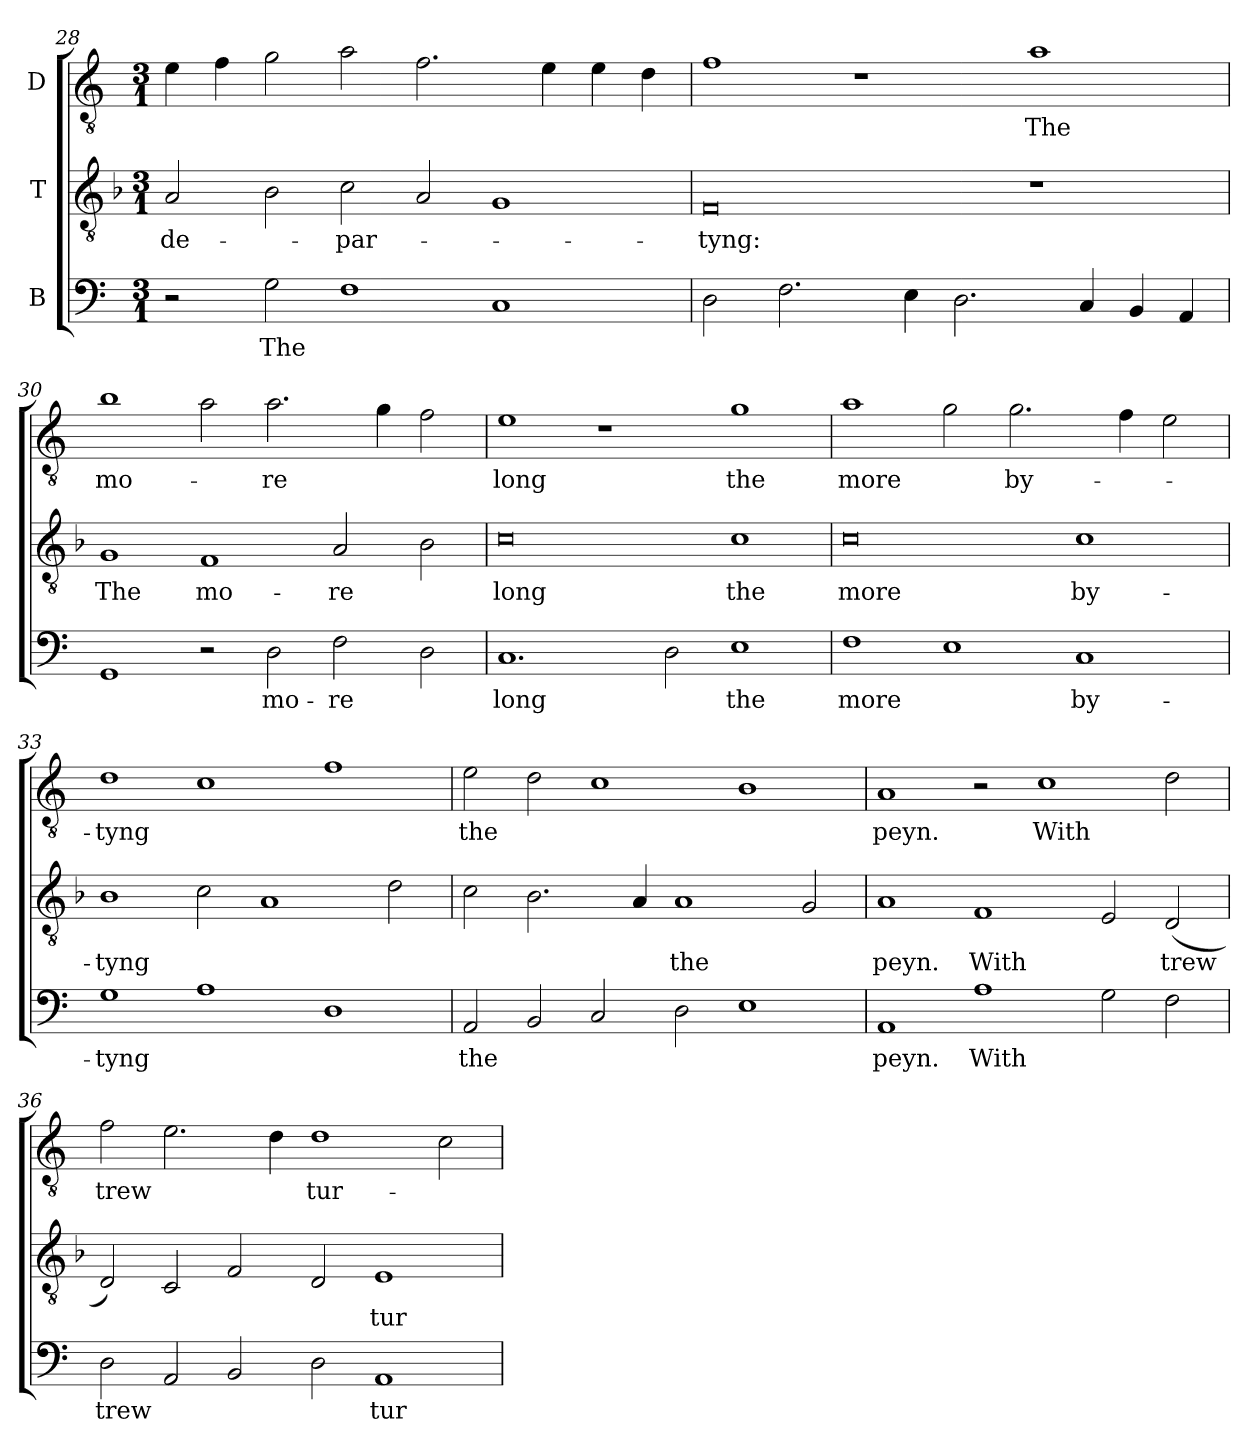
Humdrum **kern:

**kern	**text	**kern	**text	**kern	**text
*part3	*part3	*part2	*part2	*part1	*part1
*staff3	*staff3	*staff2	*staff2	*staff1	*staff1
*I"B	*	*I"T	*	*I"D	*
*clefF4	*	*clefGv2	*	*clefGv2	*
*	*	*ITrd7c12	*	*ITrd7c12	*
*k[]	*	*k[b-]	*	*k[]	*
*C:	*	*F:	*	*C:	*
*M3/1	*	*M3/1	*	*M3/1	*
=28	=28	=28	=28	=28	=28
!	!	!	!LO:LY:b:color=#000000	!	!
2r	.	2AAi/	de-	4Ei\	.
.	.	.	.	4Fi\	.
!	!LO:LY:b:color=#000000	!	!	!	!
2Gi\	The	2BB-i\	.	2Gi\	.
!	!	!	!LO:LY:b:color=#000000	!	!
1Fi\	.	2Ci\	-par-	2Ai\	.
.	.	2AAi/	.	2.Fi\	.
1Ci/	.	1GGi/	.	.	.
.	.	.	.	4Ei\	.
.	.	.	.	4Ei\	.
.	.	.	.	4Di\	.
=29	=29	=29	=29	=29	=29
!	!	!	!LO:LY:b:color=#000000	!	!
2Di\	.	0FFi/	-tyng:	1Fi\	.
2.Fi\	.	.	.	.	.
.	.	.	.	1r	.
4Ei\	.	.	.	.	.
2.Di\	.	.	.	.	.
!	!	!	!	!	!LO:LY:b:color=#000000
.	.	1r	.	1Ai\	The
4Ci/	.	.	.	.	.
4BBi/	.	.	.	.	.
4AAi/	.	.	.	.	.
=30	=30	=30	=30	=30	=30
!	!	!	!LO:LY:b:color=#000000	!	!
!	!	!	!	!	!LO:LY:b:color=#000000
1GGi/	.	1GGi/	The	1Bi\	mo-
!	!	!	!LO:LY:b:color=#000000	!	!
2r	.	1FFi/	mo-	2Ai\	.
!	!LO:LY:b:color=#000000	!	!	!	!
!	!	!	!	!	!LO:LY:b:color=#000000
2Di\	mo-	.	.	2.Ai\	-re
!	!LO:LY:b:color=#000000	!	!	!	!
!	!	!	!LO:LY:b:color=#000000	!	!
2Fi\	-re	2AAi/	-re	.	.
.	.	.	.	4Gi\	.
2Di\	.	2BB-i\	.	2Fi\	.
!!LO:LB:g=z
=31	=31	=31	=31	=31	=31
!	!LO:LY:b:color=#000000	!	!	!	!
!	!	!	!LO:LY:b:color=#000000	!	!
!	!	!	!	!	!LO:LY:b:color=#000000
1.Ci/	long	0Ci\	long	1Ei\	long
.	.	.	.	1r	.
2Di\	.	.	.	.	.
!	!LO:LY:b:color=#000000	!	!	!	!
!	!	!	!LO:LY:b:color=#000000	!	!
!	!	!	!	!	!LO:LY:b:color=#000000
1Ei\	the	1Ci\	the	1Gi\	the
=32	=32	=32	=32	=32	=32
!	!LO:LY:b:color=#000000	!	!	!	!
!	!	!	!LO:LY:b:color=#000000	!	!
!	!	!	!	!	!LO:LY:b:color=#000000
1Fi\	more	0Ci\	more	1Ai\	more
1Ei\	.	.	.	2Gi\	.
!	!	!	!	!	!LO:LY:b:color=#000000
.	.	.	.	2.Gi\	by-
!	!LO:LY:b:color=#000000	!	!	!	!
!	!	!	!LO:LY:b:color=#000000	!	!
1Ci/	by-	1Ci\	by-	.	.
.	.	.	.	4Fi\	.
.	.	.	.	2Ei\	.
=33	=33	=33	=33	=33	=33
!	!LO:LY:b:color=#000000	!	!	!	!
!	!	!	!LO:LY:b:color=#000000	!	!
!	!	!	!	!	!LO:LY:b:color=#000000
1Gi\	-tyng	1BB-i/	-tyng	1Di\	-tyng
1Ai\	.	2Ci\	.	1Ci\	.
.	.	1AAi/	.	.	.
1Di/	.	.	.	1Fi\	.
.	.	2Di\	.	.	.
=34	=34	=34	=34	=34	=34
!	!LO:LY:b:color=#000000	!	!	!	!
!	!	!	!	!	!LO:LY:b:color=#000000
2AAi/	the	2Ci\	.	2Ei\	the
2BBi/	.	2.BB-i\	.	2Di\	.
2Ci/	.	.	.	1Ci\	.
.	.	4AAi/	.	.	.
!	!	!	!LO:LY:b:color=#000000	!	!
2Di\	.	1AAi/	the	.	.
1Ei\	.	.	.	1BBi/	.
.	.	2GGi/	.	.	.
=35	=35	=35	=35	=35	=35
!	!LO:LY:b:color=#000000	!	!	!	!
!	!	!	!LO:LY:b:color=#000000	!	!
!	!	!	!	!	!LO:LY:b:color=#000000
1AAi/	peyn.	1AAi/	peyn.	1AAi/	peyn.
!	!LO:LY:b:color=#000000	!	!	!	!
!	!	!	!LO:LY:b:color=#000000	!	!
1Ai\	With	1FFi/	With	2r	.
!	!	!	!	!	!LO:LY:b:color=#000000
.	.	.	.	1Ci\	With
2Gi\	.	2EEi/	.	.	.
!	!	!	!LO:LY:b:color=#000000	!	!
2Fi\	.	(2DDi/	trew	2Di\	.
!!LO:LB:g=z
=36	=36	=36	=36	=36	=36
!	!LO:LY:b:color=#000000	!	!	!	!
!	!	!	!	!	!LO:LY:b:color=#000000
2Di\	trew	2DDi/)	.	2Fi\	trew
2AAi/	.	2CCi/	.	2.Ei\	.
2BBi/	.	2FFi/	.	.	.
.	.	.	.	4Di\	.
!	!	!	!	!	!LO:LY:b:color=#000000
2Di\	.	2DDi/	.	1Di\	tur-
!	!LO:LY:b:color=#000000	!	!	!	!
!	!	!	!LO:LY:b:color=#000000	!	!
1AAi/	tur-	1EEi/	tur-	.	.
.	.	.	.	2Ci\	.
=	=	=	=	=	=
*-	*-	*-	*-	*-	*-
